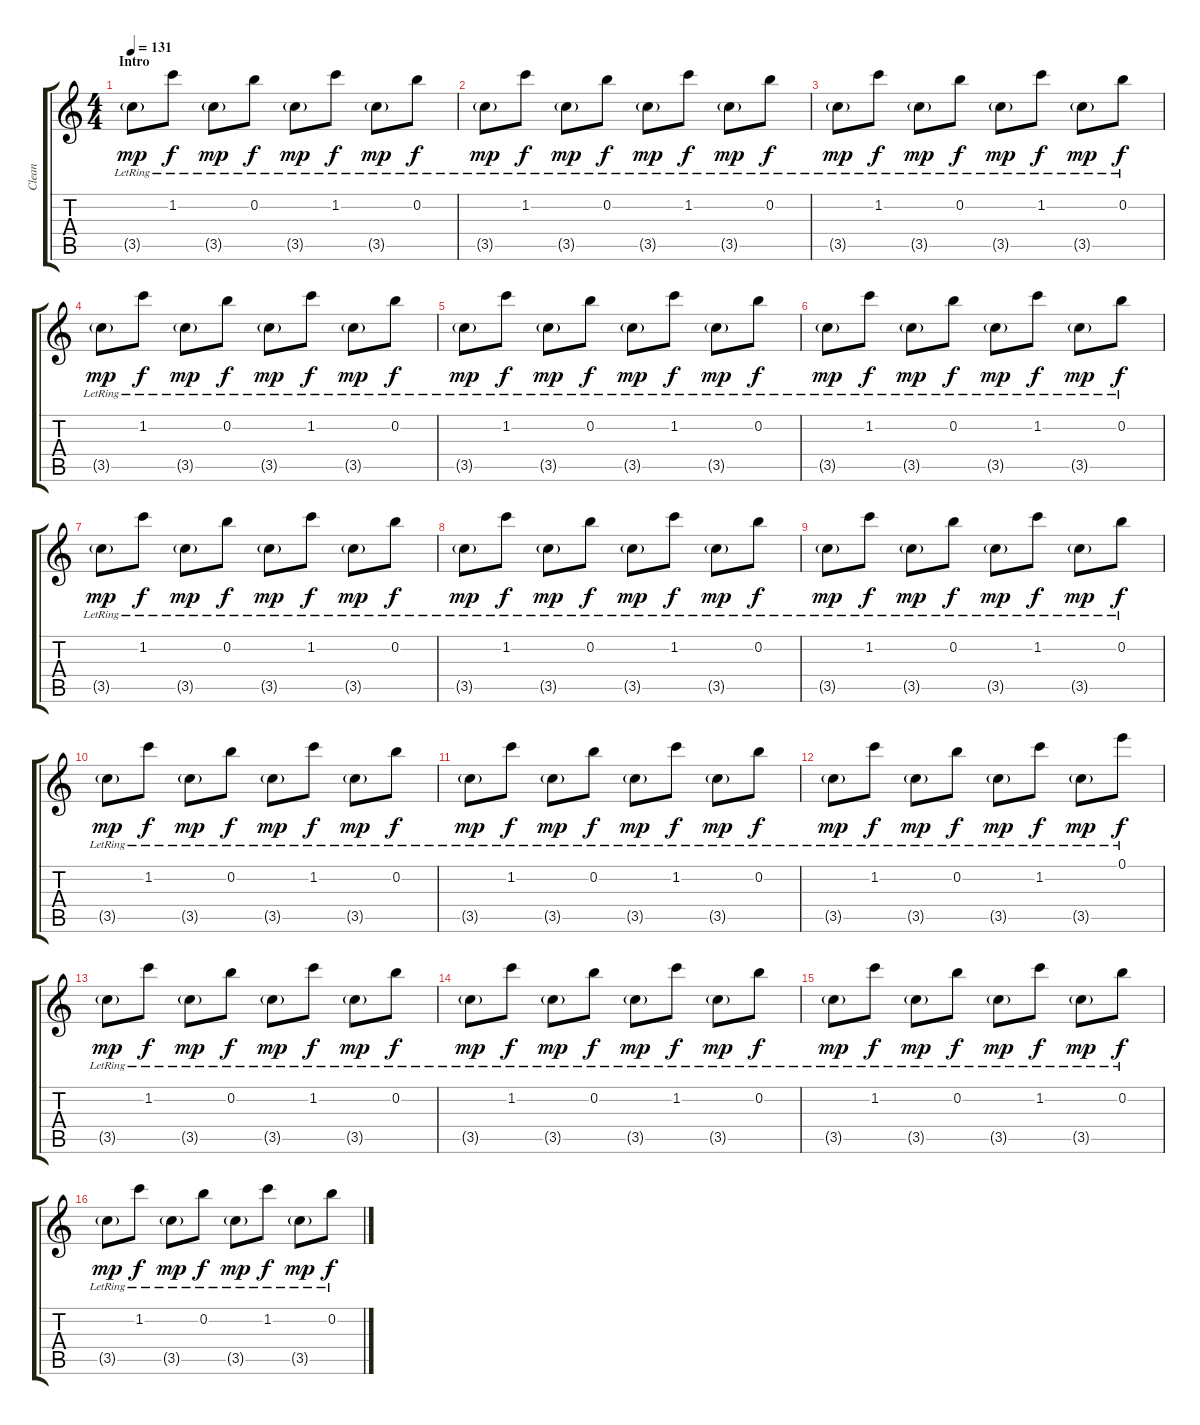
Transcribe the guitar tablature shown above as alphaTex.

\track ("Clean" "Clean") {instrument electricguitarjazz}
\staff {score tabs}
\tuning (E4 B3 G3 D3 A2 E2) {hide}
\ts (4 4)
\section ("" "Intro")
\tempo 131
\clef g2
\ks c
3.5{g lr}.8{ot 8vb dy mp instrument electricguitarjazz} 1.2{lr}.8{ot 8vb dy f} 3.5{g lr}.8{ot 8vb dy mp} 0.2{lr}.8{ot 8vb dy f} 3.5{g lr}.8{ot 8vb dy mp} 1.2{lr}.8{ot 8vb dy f} 3.5{g lr}.8{ot 8vb dy mp} 0.2{lr}.8{ot 8vb dy f} |
3.5{g lr}.8{ot 8vb dy mp} 1.2{lr}.8{ot 8vb dy f} 3.5{g lr}.8{ot 8vb dy mp} 0.2{lr}.8{ot 8vb dy f} 3.5{g lr}.8{ot 8vb dy mp} 1.2{lr}.8{ot 8vb dy f} 3.5{g lr}.8{ot 8vb dy mp} 0.2{lr}.8{ot 8vb dy f} |
3.5{g lr}.8{ot 8vb dy mp} 1.2{lr}.8{ot 8vb dy f} 3.5{g lr}.8{ot 8vb dy mp} 0.2{lr}.8{ot 8vb dy f} 3.5{g lr}.8{ot 8vb dy mp} 1.2{lr}.8{ot 8vb dy f} 3.5{g lr}.8{ot 8vb dy mp} 0.2{lr}.8{ot 8vb dy f} |
3.5{g lr}.8{ot 8vb dy mp} 1.2{lr}.8{ot 8vb dy f} 3.5{g lr}.8{ot 8vb dy mp} 0.2{lr}.8{ot 8vb dy f} 3.5{g lr}.8{ot 8vb dy mp} 1.2{lr}.8{ot 8vb dy f} 3.5{g lr}.8{ot 8vb dy mp} 0.2{lr}.8{ot 8vb dy f} |
3.5{g lr}.8{ot 8vb dy mp} 1.2{lr}.8{ot 8vb dy f} 3.5{g lr}.8{ot 8vb dy mp} 0.2{lr}.8{ot 8vb dy f} 3.5{g lr}.8{ot 8vb dy mp} 1.2{lr}.8{ot 8vb dy f} 3.5{g lr}.8{ot 8vb dy mp} 0.2{lr}.8{ot 8vb dy f} |
3.5{g lr}.8{ot 8vb dy mp} 1.2{lr}.8{ot 8vb dy f} 3.5{g lr}.8{ot 8vb dy mp} 0.2{lr}.8{ot 8vb dy f} 3.5{g lr}.8{ot 8vb dy mp} 1.2{lr}.8{ot 8vb dy f} 3.5{g lr}.8{ot 8vb dy mp} 0.2{lr}.8{ot 8vb dy f} |
3.5{g lr}.8{ot 8vb dy mp} 1.2{lr}.8{ot 8vb dy f} 3.5{g lr}.8{ot 8vb dy mp} 0.2{lr}.8{ot 8vb dy f} 3.5{g lr}.8{ot 8vb dy mp} 1.2{lr}.8{ot 8vb dy f} 3.5{g lr}.8{ot 8vb dy mp} 0.2{lr}.8{ot 8vb dy f} |
3.5{g lr}.8{ot 8vb dy mp} 1.2{lr}.8{ot 8vb dy f} 3.5{g lr}.8{ot 8vb dy mp} 0.2{lr}.8{ot 8vb dy f} 3.5{g lr}.8{ot 8vb dy mp} 1.2{lr}.8{ot 8vb dy f} 3.5{g lr}.8{ot 8vb dy mp} 0.2{lr}.8{ot 8vb dy f} |
3.5{g lr}.8{ot 8vb dy mp} 1.2{lr}.8{ot 8vb dy f} 3.5{g lr}.8{ot 8vb dy mp} 0.2{lr}.8{ot 8vb dy f} 3.5{g lr}.8{ot 8vb dy mp} 1.2{lr}.8{ot 8vb dy f} 3.5{g lr}.8{ot 8vb dy mp} 0.2{lr}.8{ot 8vb dy f} |
3.5{g lr}.8{ot 8vb dy mp} 1.2{lr}.8{ot 8vb dy f} 3.5{g lr}.8{ot 8vb dy mp} 0.2{lr}.8{ot 8vb dy f} 3.5{g lr}.8{ot 8vb dy mp} 1.2{lr}.8{ot 8vb dy f} 3.5{g lr}.8{ot 8vb dy mp} 0.2{lr}.8{ot 8vb dy f} |
3.5{g lr}.8{ot 8vb dy mp} 1.2{lr}.8{ot 8vb dy f} 3.5{g lr}.8{ot 8vb dy mp} 0.2{lr}.8{ot 8vb dy f} 3.5{g lr}.8{ot 8vb dy mp} 1.2{lr}.8{ot 8vb dy f} 3.5{g lr}.8{ot 8vb dy mp} 0.2{lr}.8{ot 8vb dy f} |
3.5{g lr}.8{ot 8vb dy mp} 1.2{lr}.8{ot 8vb dy f} 3.5{g lr}.8{ot 8vb dy mp} 0.2{lr}.8{ot 8vb dy f} 3.5{g lr}.8{ot 8vb dy mp} 1.2{lr}.8{ot 8vb dy f} 3.5{g lr}.8{ot 8vb dy mp} 0.1{lr}.8{ot 8vb dy f} |
3.5{g lr}.8{ot 8vb dy mp} 1.2{lr}.8{ot 8vb dy f} 3.5{g lr}.8{ot 8vb dy mp} 0.2{lr}.8{ot 8vb dy f} 3.5{g lr}.8{ot 8vb dy mp} 1.2{lr}.8{ot 8vb dy f} 3.5{g lr}.8{ot 8vb dy mp} 0.2{lr}.8{ot 8vb dy f} |
3.5{g lr}.8{ot 8vb dy mp} 1.2{lr}.8{ot 8vb dy f} 3.5{g lr}.8{ot 8vb dy mp} 0.2{lr}.8{ot 8vb dy f} 3.5{g lr}.8{ot 8vb dy mp} 1.2{lr}.8{ot 8vb dy f} 3.5{g lr}.8{ot 8vb dy mp} 0.2{lr}.8{ot 8vb dy f} |
3.5{g lr}.8{ot 8vb dy mp} 1.2{lr}.8{ot 8vb dy f} 3.5{g lr}.8{ot 8vb dy mp} 0.2{lr}.8{ot 8vb dy f} 3.5{g lr}.8{ot 8vb dy mp} 1.2{lr}.8{ot 8vb dy f} 3.5{g lr}.8{ot 8vb dy mp} 0.2{lr}.8{ot 8vb dy f} |
3.5{g lr}.8{ot 8vb dy mp} 1.2{lr}.8{ot 8vb dy f} 3.5{g lr}.8{ot 8vb dy mp} 0.2{lr}.8{ot 8vb dy f} 3.5{g lr}.8{ot 8vb dy mp} 1.2{lr}.8{ot 8vb dy f} 3.5{g lr}.8{ot 8vb dy mp} 0.2{lr}.8{ot 8vb dy f}
